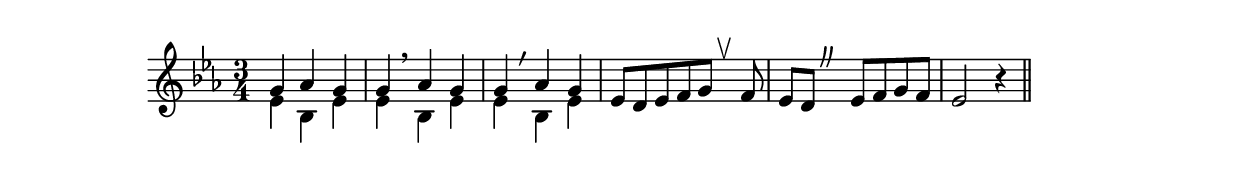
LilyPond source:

#(ly:set-option 'old-relative)
\version "2.2.0"
\header{
texidoc="
Breathing signs are available in different tastes: commas (default),
ticks, vees and `railroad tracks' (caesura)."
 }


\score {

  {
    %
    % Modern notation:
    %
    \new Staff {
      \notes \relative c'' {
	\key es \major \time 3/4

	% this bar contains no \breathe
	<<
	  { g4 as g } \\
	  { es4 bes es }
	>> |

	% by default, \breathe uses the rcomma, just as if saying:
	% \override BreathingSign  #'text =
	%	#(make-musicglyph-markup "scripts-rcomma")
	<<
	  { g4 as g } \\
	  { es4 \breathe bes es }
	>> |

	% rvarcomma and lvarcomma are variations of the default rcomma
	% and lcomma

    	% N.B.: must use Staff context here, since we start a Voice below
	\override Staff.BreathingSign  #'text =
		#(make-musicglyph-markup "scripts-rvarcomma")
	<<
	  { g4 as g } \\
	  { es4 \breathe bes es }
	>> |

	% wedge
	\override BreathingSign  #'text =
		 #(make-musicglyph-markup "scripts-upbow")
	es8 d es f g8 \breathe f |

	% caesura
	\override BreathingSign  #'text =
		 #(make-musicglyph-markup "scripts-caesura")
	es8[ d] \breathe  es[ f g f] |
	es2 r4 \bar "||" \break
      }
    }
  }
}
